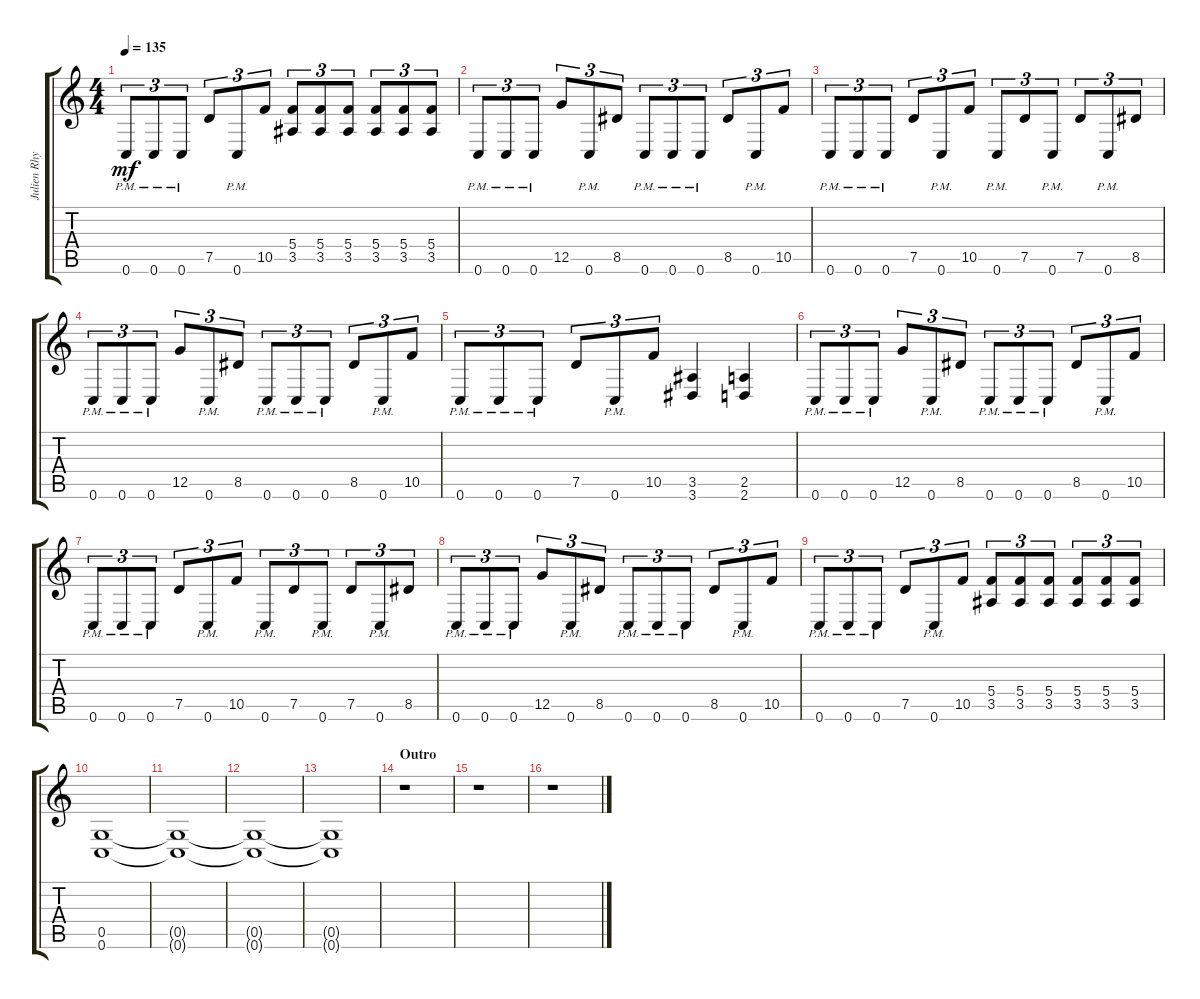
\track ("Julien Rhythm" "Julien Rhy") {instrument distortionguitar}
\staff {score tabs}
\tuning (D4 A3 F3 C3 G2 C2) {hide}
\ts (4 4)
\tempo 135
\clef g2
\ks c
0.6{pm}.8{tu (3 2) dy mf} 0.6{pm}.8{tu (3 2)} 0.6{pm}.8{tu (3 2)} 7.5.8{tu (3 2)} 0.6{pm}.8{tu (3 2)} 10.5.8{tu (3 2)} (5.4 3.5).8{tu (3 2)} (5.4 3.5).8{tu (3 2)} (5.4 3.5).8{tu (3 2)} (5.4 3.5).8{tu (3 2)} (5.4 3.5).8{tu (3 2)} (5.4 3.5).8{tu (3 2)} |
0.6{pm}.8{tu (3 2)} 0.6{pm}.8{tu (3 2)} 0.6{pm}.8{tu (3 2)} 12.5.8{tu (3 2)} 0.6{pm}.8{tu (3 2)} 8.5.8{tu (3 2)} 0.6{pm}.8{tu (3 2)} 0.6{pm}.8{tu (3 2)} 0.6{pm}.8{tu (3 2)} 8.5.8{tu (3 2)} 0.6{pm}.8{tu (3 2)} 10.5.8{tu (3 2)} |
0.6{pm}.8{tu (3 2)} 0.6{pm}.8{tu (3 2)} 0.6{pm}.8{tu (3 2)} 7.5.8{tu (3 2)} 0.6{pm}.8{tu (3 2)} 10.5.8{tu (3 2)} 0.6{pm}.8{tu (3 2)} 7.5.8{tu (3 2)} 0.6{pm}.8{tu (3 2)} 7.5.8{tu (3 2)} 0.6{pm}.8{tu (3 2)} 8.5.8{tu (3 2)} |
0.6{pm}.8{tu (3 2)} 0.6{pm}.8{tu (3 2)} 0.6{pm}.8{tu (3 2)} 12.5.8{tu (3 2)} 0.6{pm}.8{tu (3 2)} 8.5.8{tu (3 2)} 0.6{pm}.8{tu (3 2)} 0.6{pm}.8{tu (3 2)} 0.6{pm}.8{tu (3 2)} 8.5.8{tu (3 2)} 0.6{pm}.8{tu (3 2)} 10.5.8{tu (3 2)} |
0.6{pm}.8{tu (3 2)} 0.6{pm}.8{tu (3 2)} 0.6{pm}.8{tu (3 2)} 7.5.8{tu (3 2)} 0.6{pm}.8{tu (3 2)} 10.5.8{tu (3 2)} (3.5 3.6).4 (2.5 2.6).4 |
0.6{pm}.8{tu (3 2)} 0.6{pm}.8{tu (3 2)} 0.6{pm}.8{tu (3 2)} 12.5.8{tu (3 2)} 0.6{pm}.8{tu (3 2)} 8.5.8{tu (3 2)} 0.6{pm}.8{tu (3 2)} 0.6{pm}.8{tu (3 2)} 0.6{pm}.8{tu (3 2)} 8.5.8{tu (3 2)} 0.6{pm}.8{tu (3 2)} 10.5.8{tu (3 2)} |
0.6{pm}.8{tu (3 2)} 0.6{pm}.8{tu (3 2)} 0.6{pm}.8{tu (3 2)} 7.5.8{tu (3 2)} 0.6{pm}.8{tu (3 2)} 10.5.8{tu (3 2)} 0.6{pm}.8{tu (3 2)} 7.5.8{tu (3 2)} 0.6{pm}.8{tu (3 2)} 7.5.8{tu (3 2)} 0.6{pm}.8{tu (3 2)} 8.5.8{tu (3 2)} |
0.6{pm}.8{tu (3 2)} 0.6{pm}.8{tu (3 2)} 0.6{pm}.8{tu (3 2)} 12.5.8{tu (3 2)} 0.6{pm}.8{tu (3 2)} 8.5.8{tu (3 2)} 0.6{pm}.8{tu (3 2)} 0.6{pm}.8{tu (3 2)} 0.6{pm}.8{tu (3 2)} 8.5.8{tu (3 2)} 0.6{pm}.8{tu (3 2)} 10.5.8{tu (3 2)} |
0.6{pm}.8{tu (3 2)} 0.6{pm}.8{tu (3 2)} 0.6{pm}.8{tu (3 2)} 7.5.8{tu (3 2)} 0.6{pm}.8{tu (3 2)} 10.5.8{tu (3 2)} (5.4 3.5).8{tu (3 2)} (5.4 3.5).8{tu (3 2)} (5.4 3.5).8{tu (3 2)} (5.4 3.5).8{tu (3 2)} (5.4 3.5).8{tu (3 2)} (5.4 3.5).8{tu (3 2)} |
(0.5 0.6).1 |
(0.5{t} 0.6{t}).1 |
(0.5{t} 0.6{t}).1 |
(0.5{t} 0.6{t}).1 |
\section ("" "Outro")
r.1 |
r.1 |
r.1
